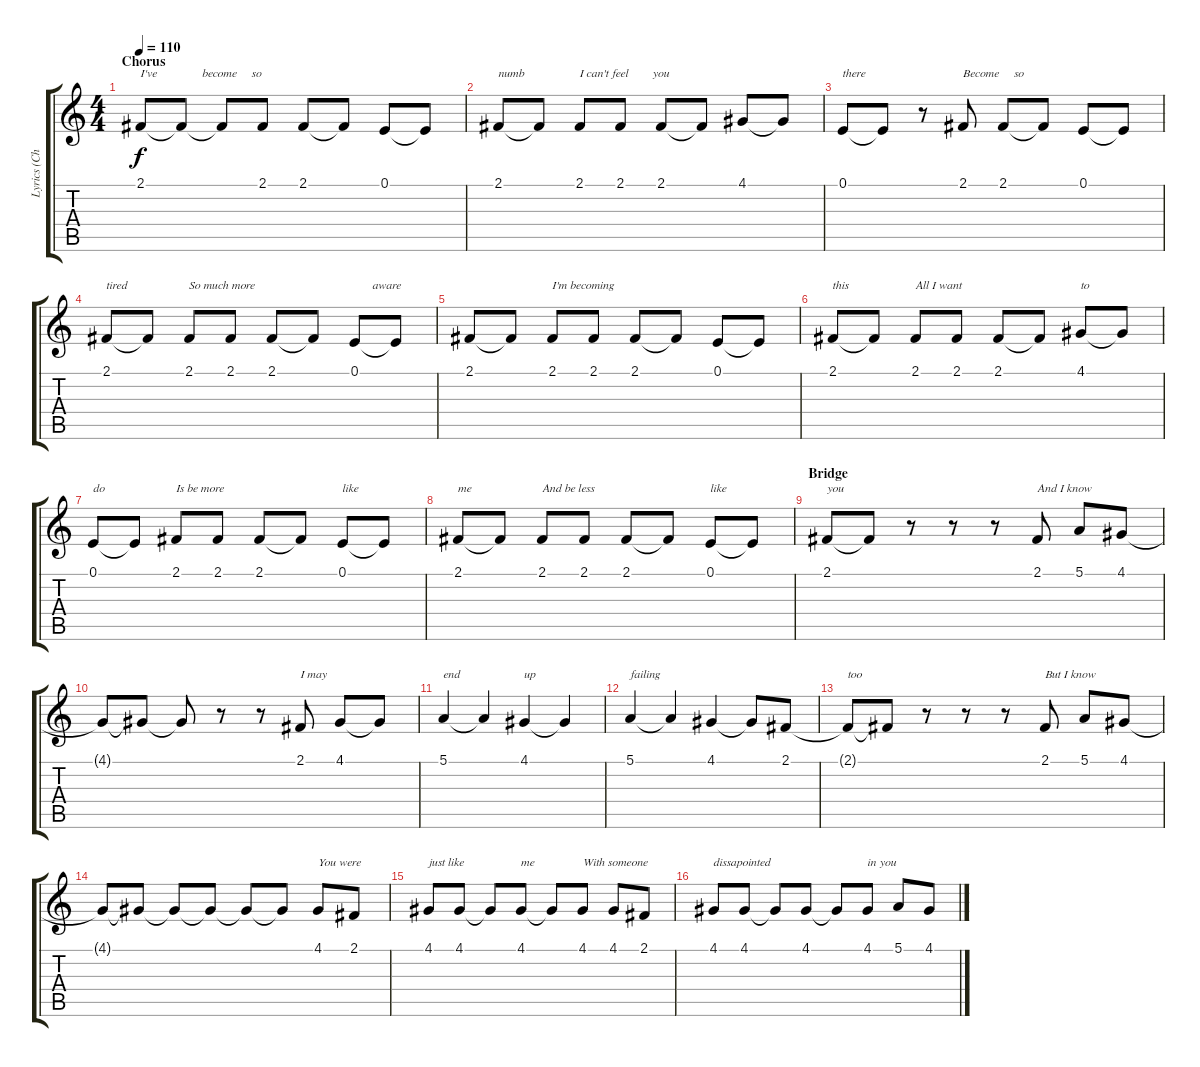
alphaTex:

\track ("Lyrics (Chester)" "Lyrics (Ch") {instrument oboe}
\staff {score tabs}
\tuning (E4 B3 G3 D3 A2 E2) {hide}
\ts (4 4)
\section ("" "Chorus")
\tempo 110
\clef g2
\ks c
2.1.8{txt "I've               become     so" dy f} 2.1{t}.8 2.1{t}.8 2.1.8 2.1.8 2.1{t}.8 0.1.8 0.1{t}.8 |
2.1.8{txt "numb"} 2.1{t}.8 2.1.8{txt "I can't feel        you "} 2.1.8 2.1.8 2.1{t}.8 4.1.8 4.1{t}.8 |
0.1.8{txt "there"} 0.1{t}.8 r.8 2.1.8{txt "Become     so"} 2.1.8 2.1{t}.8 0.1.8 0.1{t}.8 |
2.1.8{txt "tired"} 2.1{t}.8 2.1.8{txt "So much more"} 2.1.8 2.1.8 2.1{t}.8 0.1.8{txt "      aware"} 0.1{t}.8 |
2.1.8 2.1{t}.8 2.1.8{txt "I'm becoming"} 2.1.8 2.1.8 2.1{t}.8 0.1.8 0.1{t}.8 |
2.1.8{txt "this"} 2.1{t}.8 2.1.8{txt "All I want"} 2.1.8 2.1.8 2.1{t}.8 4.1.8{txt "to"} 4.1{t}.8 |
0.1.8{txt "do"} 0.1{t}.8 2.1.8{txt "Is be more"} 2.1.8 2.1.8 2.1{t}.8 0.1.8{txt "like"} 0.1{t}.8 |
2.1.8{txt "me"} 2.1{t}.8 2.1.8{txt "And be less"} 2.1.8 2.1.8 2.1{t}.8 0.1.8{txt "like"} 0.1{t}.8 |
\section ("" "Bridge")
2.1.8{txt "you"} 2.1{t}.8 r.8 r.8 r.8 2.1.8{txt "And I know"} 5.1.8 4.1.8 |
4.1{t}.8 4.1{t}.8 4.1{t}.8 r.8 r.8 2.1.8{txt "I may"} 4.1.8 4.1{t}.8 |
5.1.4{txt "end"} 5.1{t}.4 4.1.4{txt "up"} 4.1{t}.4 |
5.1.4{txt "failing"} 5.1{t}.4 4.1.4 4.1{t}.8 2.1.8 |
2.1{t}.8{txt "too"} 2.1{t}.8 r.8 r.8 r.8 2.1.8{txt "But I know"} 5.1.8 4.1.8 |
4.1{t}.8 4.1{t}.8 4.1{t}.8 4.1{t}.8 4.1{t}.8 4.1{t}.8 4.1.8{txt "You were"} 2.1.8 |
4.1.8{txt "just like "} 4.1.8 4.1{t}.8 4.1.8{txt "me"} 4.1{t}.8 4.1.8{txt "With someone"} 4.1.8 2.1.8 |
4.1.8{txt "dissapointed"} 4.1.8 4.1{t}.8 4.1.8 4.1{t}.8 4.1.8{txt "in you"} 5.1.8 4.1.8
